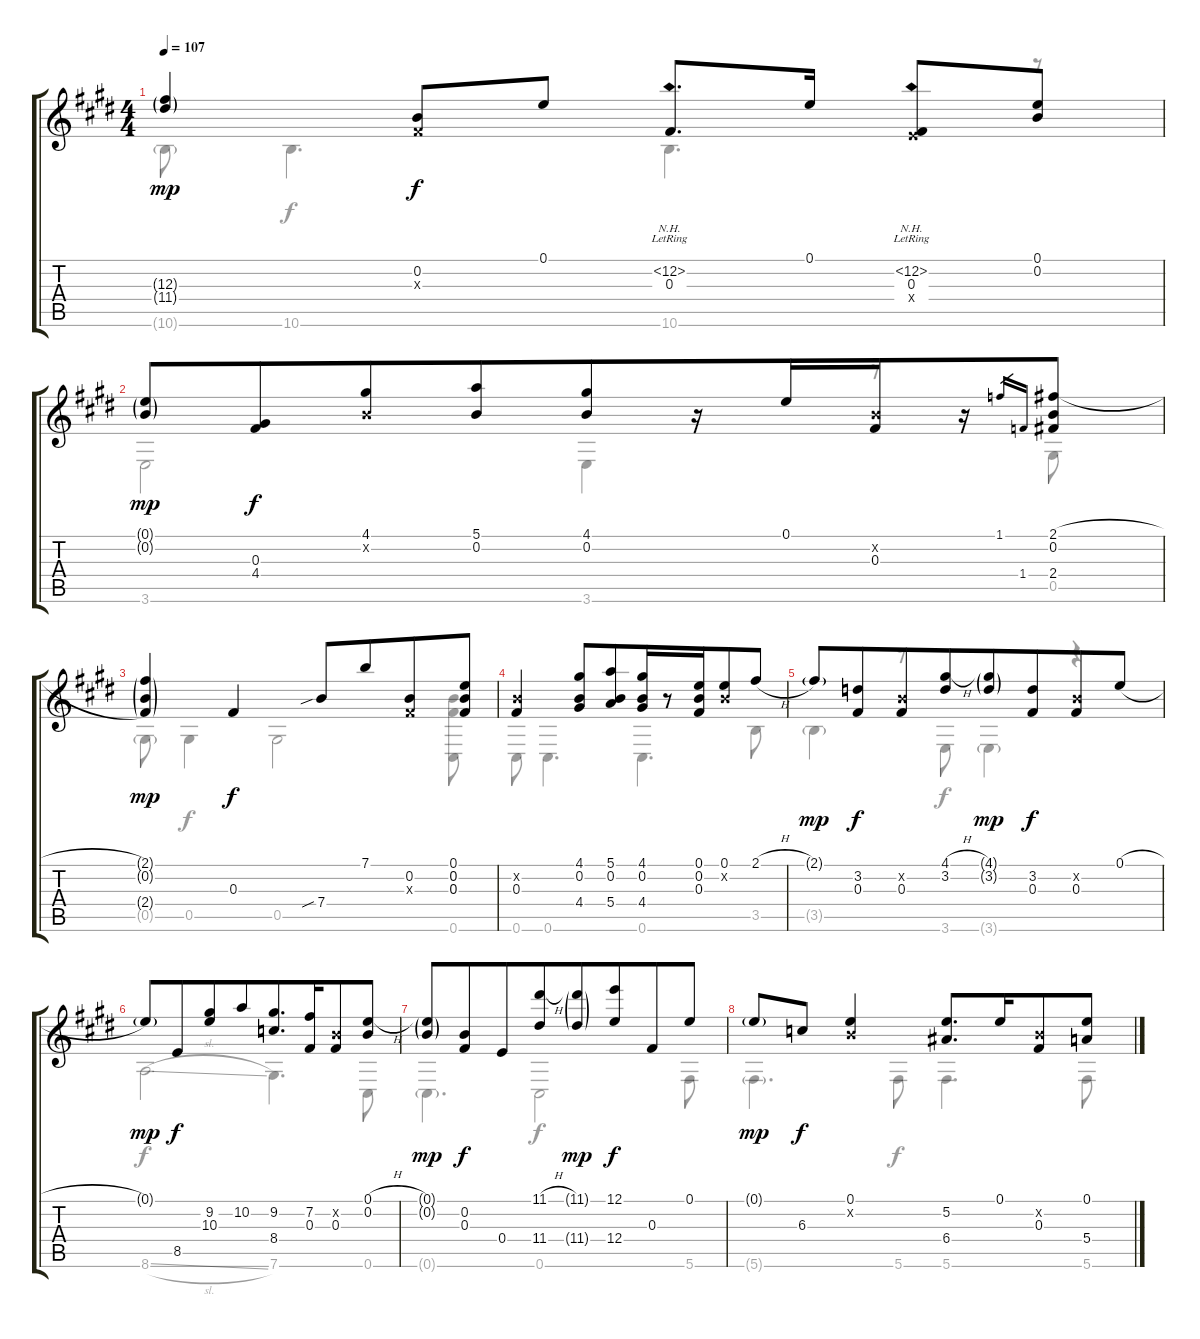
\track "" {instrument acousticguitarsteel}
\staff {score tabs}
\tuning (E4 B3 Gb3 E3 Ab2 Db2) {hide}
\voice
\ts (4 4)
\tempo 107
\clef g2
\ks e
(12.3{g} 11.4{g}).4{dy mp} (0.2 0.3{x}).8{dy f} 0.1.8 (12.2{nh lr} 0.3).8{d} 0.1.16 (12.2{nh lr} 0.3 0.4{x}).8 (0.1 0.2).8 |
(0.1{g} 0.2{g}).8{dy mp} (0.3 4.4).8{dy f beam merge} (4.1 0.2{x}).8 (5.1 0.2).8{beam merge} (4.1 0.2).8 r.16 0.1.16{beam merge} (0.2{x} 0.3).16 r.16 1.1.16{gr} 1.4.16{gr} (2.1{h} 0.2 2.4).8 |
(2.1{g} 0.2{g} 2.4{g}).4{dy mp} 0.3.4{dy f} 7.4{sib}.8 7.1.8{beam merge} (0.2 0.3{x}).8 (0.1 0.2 0.3).8 |
(0.2{x} 0.3).4 (4.1 0.2 4.4).8 (5.1 0.2 5.4).8{beam merge} (4.1 0.2 4.4).16 r.8 (0.1 0.2 0.3).16{beam merge} (0.1 0.2{x}).8{beam merge} 2.1{h}.8 |
2.1{g}.8{dy mp} (3.2 0.3).8{dy f beam merge} (0.2{x} 0.3).8 (4.1{h} 3.2).8{beam merge} (4.1{g} 3.2{g}).8{dy mp} (3.2 0.3).8{dy f beam merge} (0.2{x} 0.3).8 0.1{h}.8 |
0.1{g}.8{dy mp} 8.5.8{dy f beam merge} (9.2 10.3).8 10.2.8{beam merge} (9.2 8.4).8{d} (7.2 0.3).16{beam merge} (0.2{x} 0.3).8 (0.1{h} 0.2).8 |
(0.1{g} 0.2{g}).8{dy mp} (0.2 0.3).8{dy f beam merge} 0.4.8 (11.1{h} 11.4).8{beam merge} (11.1{g} 11.4{g}).8{dy mp} (12.1 12.4).8{dy f beam merge} 0.3.8 0.1.8 |
0.1{g}.8{dy mp} 6.3.8{dy f} (0.1 0.2{x}).4 (5.2 6.4).8{d} 0.1.16{beam merge} (0.2{x} 0.3).8 (0.1{h} 5.4).8
\voice
\clef g2
\ottava regular
\simile none
\ks e
10.6{g}.8{dy mp} 10.6.4{d dy f} 10.6.4{d} r.8 |
3.6.2 3.6.4 r.8 0.5.8 |
0.5{g}.8{dy mp} 0.5.4{dy f} 0.5.2 (0.2 0.3 0.6).8 |
0.6.8 0.6.4{d} 0.6.4{d} 3.5.8 |
3.5{g}.4{dy mp} r.8 3.6.8{dy f} 3.6{g}.4{dy mp} r.4 |
8.6{sl}.2{dy f} 7.6.4{d} 0.6.8 |
0.6{g}.4{d dy mp} 0.6.2{dy f} 5.6.8 |
5.6{g}.4{d dy mp} 5.6.8{dy f} 5.6.4{d} 5.6.8
